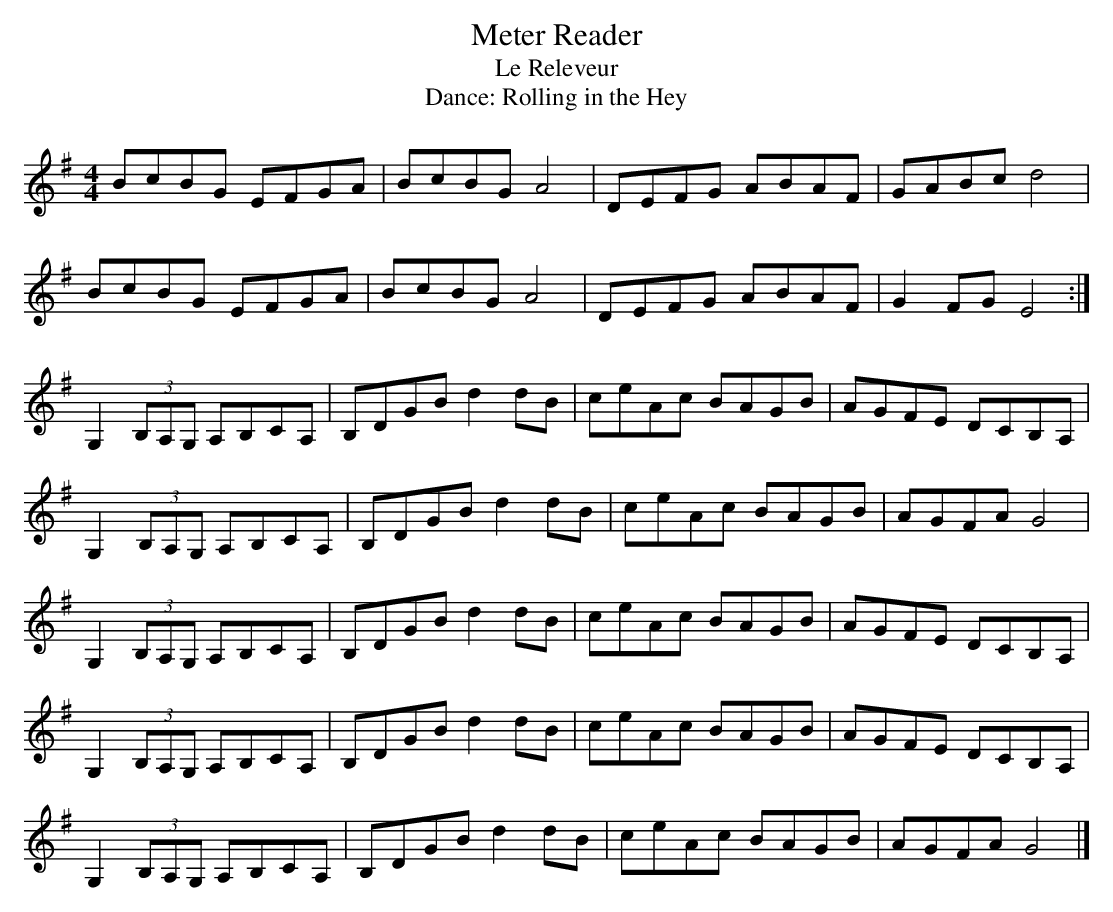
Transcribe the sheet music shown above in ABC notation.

X:1
T:Meter Reader
T:Le Releveur
T:Dance: Rolling in the Hey
M:4/4
L:1/8
K:G
BcBG EFGA | BcBG A4 | DEFG ABAF | GABc d4 |
BcBG EFGA | BcBG A4 | DEFG ABAF | G2 FG E4 :|
G,2 (3B,A,G, A,B,CA, | B,DGB d2 dB | ceAc BAGB | AGFE DCB,A, |
G,2 (3B,A,G, A,B,CA, | B,DGB d2 dB | ceAc BAGB | AGFA G4 |
G,2 (3B,A,G, A,B,CA, | B,DGB d2 dB | ceAc BAGB | AGFE DCB,A, |
G,2 (3B,A,G, A,B,CA, | B,DGB d2 dB | ceAc BAGB | AGFE DCB,A, |
G,2 (3B,A,G, A,B,CA, | B,DGB d2 dB | ceAc BAGB | AGFA G4 |]
